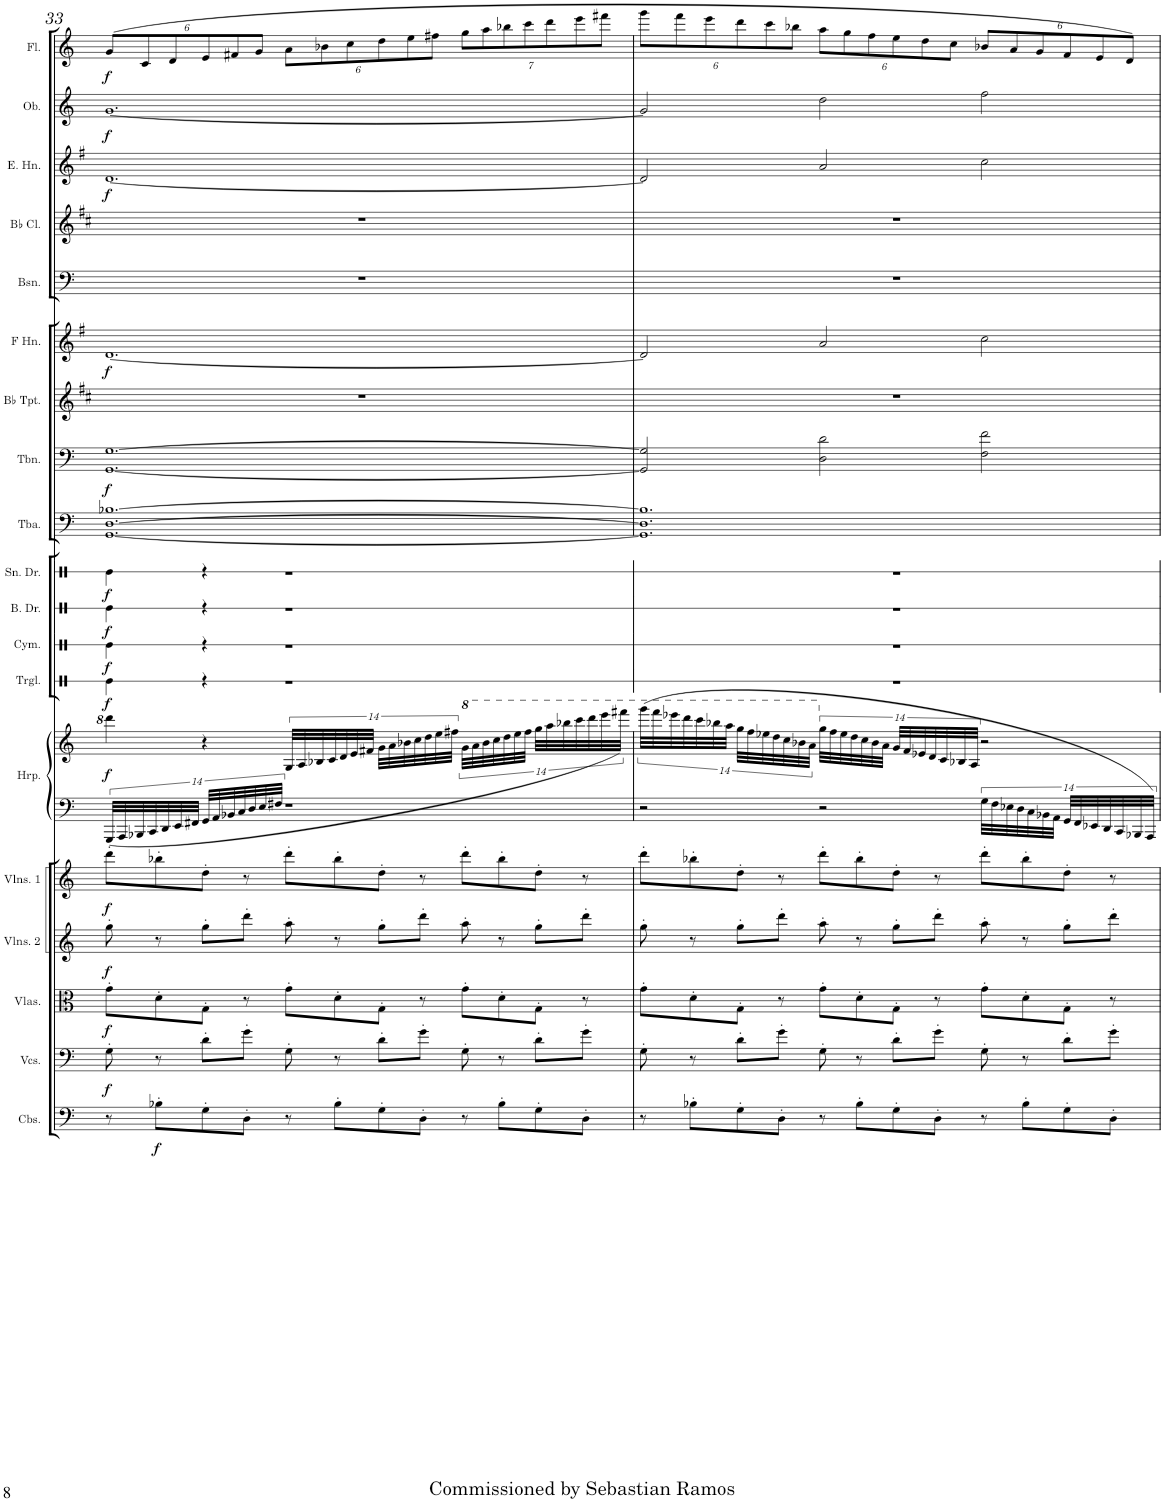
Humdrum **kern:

**kern	**dynam	**kern	**dynam	**kern	**dynam	**kern	**dynam	**kern	**dynam	**kern	**kern	**dynam	**kern	**dynam	**kern	**dynam	**kern	**dynam	**kern	**dynam	**kern	**kern	**dynam	**kern	**kern	**dynam	**kern	**kern	**kern	**dynam	**kern	**dynam	**kern	**dynam
*part19	*part19	*part18	*part18	*part17	*part17	*part16	*part16	*part15	*part15	*part14	*part14	*part14	*part13	*part13	*part12	*part12	*part11	*part11	*part10	*part10	*part9	*part8	*part8	*part7	*part6	*part6	*part5	*part4	*part3	*part3	*part2	*part2	*part1	*part1
*staff20	*staff20	*staff19	*staff19	*staff18	*staff18	*staff17	*staff17	*staff16	*staff16	*staff15	*staff14	*staff14/15	*staff13	*staff13	*staff12	*staff12	*staff11	*staff11	*staff10	*staff10	*staff9	*staff8	*staff8	*staff7	*staff6	*staff6	*staff5	*staff4	*staff3	*staff3	*staff2	*staff2	*staff1	*staff1
*I"Contrabasses	*	*I"Violoncellos	*	*I"Violas	*	*I"Violins 2	*	*I"Violins 1	*	*I"Harp	*	*	*I"Triangle	*	*I"Cymbal	*	*I"Bass Drum	*	*I"Snare Drum	*	*I"Tuba	*I"Trombone	*	*I"Bb Trumpet	*I"F Horn	*	*I"Bassoon	*I"Bb Clarinet	*I"English Horn	*	*I"Oboe	*	*I"Flute	*
*I'Cbs.	*	*I'Vcs.	*	*I'Vlas.	*	*I'Vlns. 2	*	*I'Vlns. 1	*	*I'Hrp.	*	*	*I'Trgl.	*	*I'Cym.	*	*I'B. Dr.	*	*I'Sn. Dr.	*	*I'Tba.	*I'Tbn.	*	*I'Bb Tpt.	*I'F Hn.	*	*I'Bsn.	*I'Bb Cl.	*I'E. Hn.	*	*I'Ob.	*	*I'Fl.	*
!!LO:PB:g=z
*clefF4	*	*clefF4	*	*clefC3	*	*clefG2	*	*clefG2	*	*clefF4	*clefG2	*	*clefX	*	*clefX	*	*clefX	*	*clefX	*	*clefF4	*clefF4	*	*clefG2	*clefG2	*	*clefF4	*clefG2	*clefG2	*	*clefG2	*	*clefG2	*
*Trd7c12	*	*	*	*	*	*	*	*	*	*	*	*	*	*	*	*	*	*	*	*	*	*	*	*Trd1c2	*Trd4c7	*	*	*Trd1c2	*Trd4c7	*	*	*	*	*
*k[]	*	*k[]	*	*k[]	*	*k[]	*	*k[]	*	*k[]	*k[]	*	*k[]	*	*k[]	*	*k[]	*	*k[]	*	*k[]	*k[]	*	*k[f#c#]	*k[f#]	*	*k[]	*k[f#c#]	*k[f#]	*	*k[]	*	*k[]	*
*M3/2	*	*M3/2	*	*M3/2	*	*M3/2	*	*M3/2	*	*M3/2	*M3/2	*	*M3/2	*	*M3/2	*	*M3/2	*	*M3/2	*	*M3/2	*M3/2	*	*M3/2	*M3/2	*	*M3/2	*M3/2	*M3/2	*	*M3/2	*	*M3/2	*
*	*	*	*	*	*	*	*	*	*	*	*	*	*	*	*	*	*	*	*	*	*	*	*	*	*	*	*	*	*	*	*	*	*Xbrackettup	*
=33	=33	=33	=33	=33	=33	=33	=33	=33	=33	=33	=33	=33	=33	=33	=33	=33	=33	=33	=33	=33	=33	=33	=33	=33	=33	=33	=33	=33	=33	=33	=33	=33	=33	=33
!	!	!	!LO:DY:b	!	!LO:DY:b	!	!LO:DY:b	!	!LO:DY:b	!	!	!LO:DY:b	!	!LO:DY:b	!	!LO:DY:b	!	!LO:DY:b	!	!LO:DY:b	!	!	!LO:DY:b	!	!	!LO:DY:b	!	!	!	!LO:DY:b	!	!LO:DY:b	!	!LO:DY:b
8r	.	8G'\	f	8g'\L	f	8gg'\	f	8ddd'\L	f	(28GGG/LLL	4dddd\	f	4Re\	f	4Re\	f	4Re\	f	4Re\	f	[1.GG [1.D [1.B-X	[1.GG [1.G	f	1.r	[1.d	f	1.r	1.r	[1.d	f	[1.g	f	(12g/L	f
.	.	.	.	.	.	.	.	.	.	28AAA/	.	.	.	.	.	.	.	.	.	.	.	.	.	.	.	.	.	.	.	.	.	.	.	.
.	.	.	.	.	.	.	.	.	.	28BBB-X/	.	.	.	.	.	.	.	.	.	.	.	.	.	.	.	.	.	.	.	.	.	.	.	.
.	.	.	.	.	.	.	.	.	.	.	.	.	.	.	.	.	.	.	.	.	.	.	.	.	.	.	.	.	.	.	.	.	12c/	.
.	.	.	.	.	.	.	.	.	.	28CC/	.	.	.	.	.	.	.	.	.	.	.	.	.	.	.	.	.	.	.	.	.	.	.	.
!	!LO:DY:b	!	!	!	!	!	!	!	!	!	!	!	!	!	!	!	!	!	!	!	!	!	!	!	!	!	!	!	!	!	!	!	!	!
8B-X'\L	f	8r	.	8d'\	.	8r	.	8bb-X'\	.	.	.	.	.	.	.	.	.	.	.	.	.	.	.	.	.	.	.	.	.	.	.	.	.	.
.	.	.	.	.	.	.	.	.	.	28DD/	.	.	.	.	.	.	.	.	.	.	.	.	.	.	.	.	.	.	.	.	.	.	.	.
.	.	.	.	.	.	.	.	.	.	.	.	.	.	.	.	.	.	.	.	.	.	.	.	.	.	.	.	.	.	.	.	.	12d/	.
.	.	.	.	.	.	.	.	.	.	28EE/	.	.	.	.	.	.	.	.	.	.	.	.	.	.	.	.	.	.	.	.	.	.	.	.
.	.	.	.	.	.	.	.	.	.	28FF#X/JJJ	.	.	.	.	.	.	.	.	.	.	.	.	.	.	.	.	.	.	.	.	.	.	.	.
8G'\	.	8d'\L	.	8G'\J	.	8gg'\L	.	8dd'\J	.	28GG/LLL	4r	.	4r	.	4r	.	4r	.	4r	.	.	.	.	.	.	.	.	.	.	.	.	.	12e/	.
.	.	.	.	.	.	.	.	.	.	28AA/	.	.	.	.	.	.	.	.	.	.	.	.	.	.	.	.	.	.	.	.	.	.	.	.
.	.	.	.	.	.	.	.	.	.	28BB-X/	.	.	.	.	.	.	.	.	.	.	.	.	.	.	.	.	.	.	.	.	.	.	.	.
.	.	.	.	.	.	.	.	.	.	.	.	.	.	.	.	.	.	.	.	.	.	.	.	.	.	.	.	.	.	.	.	.	12f#X/	.
.	.	.	.	.	.	.	.	.	.	28C/	.	.	.	.	.	.	.	.	.	.	.	.	.	.	.	.	.	.	.	.	.	.	.	.
8D'\J	.	8g'\J	.	8r	.	8ddd'\J	.	8r	.	.	.	.	.	.	.	.	.	.	.	.	.	.	.	.	.	.	.	.	.	.	.	.	.	.
.	.	.	.	.	.	.	.	.	.	28D/	.	.	.	.	.	.	.	.	.	.	.	.	.	.	.	.	.	.	.	.	.	.	.	.
.	.	.	.	.	.	.	.	.	.	.	.	.	.	.	.	.	.	.	.	.	.	.	.	.	.	.	.	.	.	.	.	.	12g/J	.
.	.	.	.	.	.	.	.	.	.	28E/	.	.	.	.	.	.	.	.	.	.	.	.	.	.	.	.	.	.	.	.	.	.	.	.
.	.	.	.	.	.	.	.	.	.	28F#X/JJJ	.	.	.	.	.	.	.	.	.	.	.	.	.	.	.	.	.	.	.	.	.	.	.	.
8r	.	8G'\	.	8g'\L	.	8aa'\	.	8ddd'\L	.	1r	28G/LLL	.	1r	.	1r	.	1r	.	1r	.	.	.	.	.	.	.	.	.	.	.	.	.	12a\L	.
.	.	.	.	.	.	.	.	.	.	.	28A/	.	.	.	.	.	.	.	.	.	.	.	.	.	.	.	.	.	.	.	.	.	.	.
.	.	.	.	.	.	.	.	.	.	.	28B-X/	.	.	.	.	.	.	.	.	.	.	.	.	.	.	.	.	.	.	.	.	.	.	.
.	.	.	.	.	.	.	.	.	.	.	.	.	.	.	.	.	.	.	.	.	.	.	.	.	.	.	.	.	.	.	.	.	12b-X\	.
.	.	.	.	.	.	.	.	.	.	.	28c/	.	.	.	.	.	.	.	.	.	.	.	.	.	.	.	.	.	.	.	.	.	.	.
8B-'\L	.	8r	.	8d'\	.	8r	.	8bb-'\	.	.	.	.	.	.	.	.	.	.	.	.	.	.	.	.	.	.	.	.	.	.	.	.	.	.
.	.	.	.	.	.	.	.	.	.	.	28d/	.	.	.	.	.	.	.	.	.	.	.	.	.	.	.	.	.	.	.	.	.	.	.
.	.	.	.	.	.	.	.	.	.	.	.	.	.	.	.	.	.	.	.	.	.	.	.	.	.	.	.	.	.	.	.	.	12cc\	.
.	.	.	.	.	.	.	.	.	.	.	28e/	.	.	.	.	.	.	.	.	.	.	.	.	.	.	.	.	.	.	.	.	.	.	.
.	.	.	.	.	.	.	.	.	.	.	28f#X/JJJ	.	.	.	.	.	.	.	.	.	.	.	.	.	.	.	.	.	.	.	.	.	.	.
8G'\	.	8d'\L	.	8G'\J	.	8gg'\L	.	8dd'\J	.	.	28g\LLL	.	.	.	.	.	.	.	.	.	.	.	.	.	.	.	.	.	.	.	.	.	12dd\	.
.	.	.	.	.	.	.	.	.	.	.	28a\	.	.	.	.	.	.	.	.	.	.	.	.	.	.	.	.	.	.	.	.	.	.	.
.	.	.	.	.	.	.	.	.	.	.	28b-X\	.	.	.	.	.	.	.	.	.	.	.	.	.	.	.	.	.	.	.	.	.	.	.
.	.	.	.	.	.	.	.	.	.	.	.	.	.	.	.	.	.	.	.	.	.	.	.	.	.	.	.	.	.	.	.	.	12ee\	.
.	.	.	.	.	.	.	.	.	.	.	28cc\	.	.	.	.	.	.	.	.	.	.	.	.	.	.	.	.	.	.	.	.	.	.	.
8D'\J	.	8g'\J	.	8r	.	8ddd'\J	.	8r	.	.	.	.	.	.	.	.	.	.	.	.	.	.	.	.	.	.	.	.	.	.	.	.	.	.
.	.	.	.	.	.	.	.	.	.	.	28dd\	.	.	.	.	.	.	.	.	.	.	.	.	.	.	.	.	.	.	.	.	.	.	.
.	.	.	.	.	.	.	.	.	.	.	.	.	.	.	.	.	.	.	.	.	.	.	.	.	.	.	.	.	.	.	.	.	12ff#X\J	.
.	.	.	.	.	.	.	.	.	.	.	28ee\	.	.	.	.	.	.	.	.	.	.	.	.	.	.	.	.	.	.	.	.	.	.	.
.	.	.	.	.	.	.	.	.	.	.	28ff#X\JJJ	.	.	.	.	.	.	.	.	.	.	.	.	.	.	.	.	.	.	.	.	.	.	.
*	*	*	*	*	*	*	*	*	*	*	*8va	*	*	*	*	*	*	*	*	*	*	*	*	*	*	*	*	*	*	*	*	*	*	*
8r	.	8G'\	.	8g'\L	.	8aa'\	.	8ddd'\L	.	.	28gg\LLL	.	.	.	.	.	.	.	.	.	.	.	.	.	.	.	.	.	.	.	.	.	14gg\L	.
.	.	.	.	.	.	.	.	.	.	.	28aa\	.	.	.	.	.	.	.	.	.	.	.	.	.	.	.	.	.	.	.	.	.	.	.
.	.	.	.	.	.	.	.	.	.	.	28bb-\	.	.	.	.	.	.	.	.	.	.	.	.	.	.	.	.	.	.	.	.	.	14aa\	.
.	.	.	.	.	.	.	.	.	.	.	28ccc\	.	.	.	.	.	.	.	.	.	.	.	.	.	.	.	.	.	.	.	.	.	.	.
8B-'\L	.	8r	.	8d'\	.	8r	.	8bb-'\	.	.	.	.	.	.	.	.	.	.	.	.	.	.	.	.	.	.	.	.	.	.	.	.	.	.
.	.	.	.	.	.	.	.	.	.	.	28ddd\	.	.	.	.	.	.	.	.	.	.	.	.	.	.	.	.	.	.	.	.	.	14bb-X\	.
.	.	.	.	.	.	.	.	.	.	.	28eee\	.	.	.	.	.	.	.	.	.	.	.	.	.	.	.	.	.	.	.	.	.	.	.
.	.	.	.	.	.	.	.	.	.	.	28fff#\JJJ	.	.	.	.	.	.	.	.	.	.	.	.	.	.	.	.	.	.	.	.	.	14ccc\	.
8G'\	.	8d'\L	.	8G'\J	.	8gg'\L	.	8dd'\J	.	.	28ggg\LLL	.	.	.	.	.	.	.	.	.	.	.	.	.	.	.	.	.	.	.	.	.	.	.
.	.	.	.	.	.	.	.	.	.	.	28aaa\	.	.	.	.	.	.	.	.	.	.	.	.	.	.	.	.	.	.	.	.	.	14ddd\	.
.	.	.	.	.	.	.	.	.	.	.	28bbb-X\	.	.	.	.	.	.	.	.	.	.	.	.	.	.	.	.	.	.	.	.	.	.	.
.	.	.	.	.	.	.	.	.	.	.	28cccc\	.	.	.	.	.	.	.	.	.	.	.	.	.	.	.	.	.	.	.	.	.	14eee\	.
8D'\J	.	8g'\J	.	8r	.	8ddd'\J	.	8r	.	.	.	.	.	.	.	.	.	.	.	.	.	.	.	.	.	.	.	.	.	.	.	.	.	.
.	.	.	.	.	.	.	.	.	.	.	28dddd\	.	.	.	.	.	.	.	.	.	.	.	.	.	.	.	.	.	.	.	.	.	.	.
.	.	.	.	.	.	.	.	.	.	.	28eeee\	.	.	.	.	.	.	.	.	.	.	.	.	.	.	.	.	.	.	.	.	.	14fff#X\J	.
.	.	.	.	.	.	.	.	.	.	.	28ffff#X\JJJ	.	.	.	.	.	.	.	.	.	.	.	.	.	.	.	.	.	.	.	.	.	.	.
=34	=34	=34	=34	=34	=34	=34	=34	=34	=34	=34	=34	=34	=34	=34	=34	=34	=34	=34	=34	=34	=34	=34	=34	=34	=34	=34	=34	=34	=34	=34	=34	=34	=34	=34
8r	.	8G'\	.	8g'\L	.	8gg'\	.	8ddd'\L	.	2r	28gggg\LLL	.	1.r	.	1.r	.	1.r	.	1.r	.	1.GG] 1.D] 1.B-]	2GG/] 2G/]	.	1.r	2d/]	.	1.r	1.r	2d/]	.	2g/]	.	12ggg\L	.
.	.	.	.	.	.	.	.	.	.	.	28ffff\	.	.	.	.	.	.	.	.	.	.	.	.	.	.	.	.	.	.	.	.	.	.	.
.	.	.	.	.	.	.	.	.	.	.	28eeee-X\	.	.	.	.	.	.	.	.	.	.	.	.	.	.	.	.	.	.	.	.	.	.	.
.	.	.	.	.	.	.	.	.	.	.	.	.	.	.	.	.	.	.	.	.	.	.	.	.	.	.	.	.	.	.	.	.	12fff\	.
.	.	.	.	.	.	.	.	.	.	.	28dddd\	.	.	.	.	.	.	.	.	.	.	.	.	.	.	.	.	.	.	.	.	.	.	.
8B-X'\L	.	8r	.	8d'\	.	8r	.	8bb-X'\	.	.	.	.	.	.	.	.	.	.	.	.	.	.	.	.	.	.	.	.	.	.	.	.	.	.
.	.	.	.	.	.	.	.	.	.	.	28cccc\	.	.	.	.	.	.	.	.	.	.	.	.	.	.	.	.	.	.	.	.	.	.	.
.	.	.	.	.	.	.	.	.	.	.	.	.	.	.	.	.	.	.	.	.	.	.	.	.	.	.	.	.	.	.	.	.	12eee\	.
.	.	.	.	.	.	.	.	.	.	.	28bbb-X\	.	.	.	.	.	.	.	.	.	.	.	.	.	.	.	.	.	.	.	.	.	.	.
.	.	.	.	.	.	.	.	.	.	.	28aaa\JJJ	.	.	.	.	.	.	.	.	.	.	.	.	.	.	.	.	.	.	.	.	.	.	.
8G'\	.	8d'\L	.	8G'\J	.	8gg'\L	.	8dd'\J	.	.	28ggg\LLL	.	.	.	.	.	.	.	.	.	.	.	.	.	.	.	.	.	.	.	.	.	12ddd\	.
.	.	.	.	.	.	.	.	.	.	.	28fff\	.	.	.	.	.	.	.	.	.	.	.	.	.	.	.	.	.	.	.	.	.	.	.
.	.	.	.	.	.	.	.	.	.	.	28eee-X\	.	.	.	.	.	.	.	.	.	.	.	.	.	.	.	.	.	.	.	.	.	.	.
.	.	.	.	.	.	.	.	.	.	.	.	.	.	.	.	.	.	.	.	.	.	.	.	.	.	.	.	.	.	.	.	.	12ccc\	.
.	.	.	.	.	.	.	.	.	.	.	28ddd\	.	.	.	.	.	.	.	.	.	.	.	.	.	.	.	.	.	.	.	.	.	.	.
8D'\J	.	8g'\J	.	8r	.	8ddd'\J	.	8r	.	.	.	.	.	.	.	.	.	.	.	.	.	.	.	.	.	.	.	.	.	.	.	.	.	.
.	.	.	.	.	.	.	.	.	.	.	28ccc\	.	.	.	.	.	.	.	.	.	.	.	.	.	.	.	.	.	.	.	.	.	.	.
.	.	.	.	.	.	.	.	.	.	.	.	.	.	.	.	.	.	.	.	.	.	.	.	.	.	.	.	.	.	.	.	.	12bb-X\J	.
.	.	.	.	.	.	.	.	.	.	.	28bb-X\	.	.	.	.	.	.	.	.	.	.	.	.	.	.	.	.	.	.	.	.	.	.	.
.	.	.	.	.	.	.	.	.	.	.	28aa\JJJ	.	.	.	.	.	.	.	.	.	.	.	.	.	.	.	.	.	.	.	.	.	.	.
*	*	*	*	*	*	*	*	*	*	*	*X8va	*	*	*	*	*	*	*	*	*	*	*	*	*	*	*	*	*	*	*	*	*	*	*
8r	.	8G'\	.	8g'\L	.	8aa'\	.	8ddd'\L	.	2r	28gg\LLL	.	.	.	.	.	.	.	.	.	.	2D\ 2d\	.	.	2a/	.	.	.	2a/	.	2dd\	.	12aa\L	.
.	.	.	.	.	.	.	.	.	.	.	28ff\	.	.	.	.	.	.	.	.	.	.	.	.	.	.	.	.	.	.	.	.	.	.	.
.	.	.	.	.	.	.	.	.	.	.	28ee-\	.	.	.	.	.	.	.	.	.	.	.	.	.	.	.	.	.	.	.	.	.	.	.
.	.	.	.	.	.	.	.	.	.	.	.	.	.	.	.	.	.	.	.	.	.	.	.	.	.	.	.	.	.	.	.	.	12gg\	.
.	.	.	.	.	.	.	.	.	.	.	28dd\	.	.	.	.	.	.	.	.	.	.	.	.	.	.	.	.	.	.	.	.	.	.	.
8B-'\L	.	8r	.	8d'\	.	8r	.	8bb-'\	.	.	.	.	.	.	.	.	.	.	.	.	.	.	.	.	.	.	.	.	.	.	.	.	.	.
.	.	.	.	.	.	.	.	.	.	.	28cc\	.	.	.	.	.	.	.	.	.	.	.	.	.	.	.	.	.	.	.	.	.	.	.
.	.	.	.	.	.	.	.	.	.	.	.	.	.	.	.	.	.	.	.	.	.	.	.	.	.	.	.	.	.	.	.	.	12ff\	.
.	.	.	.	.	.	.	.	.	.	.	28b-\	.	.	.	.	.	.	.	.	.	.	.	.	.	.	.	.	.	.	.	.	.	.	.
.	.	.	.	.	.	.	.	.	.	.	28a\JJJ	.	.	.	.	.	.	.	.	.	.	.	.	.	.	.	.	.	.	.	.	.	.	.
8G'\	.	8d'\L	.	8G'\J	.	8gg'\L	.	8dd'\J	.	.	28g/LLL	.	.	.	.	.	.	.	.	.	.	.	.	.	.	.	.	.	.	.	.	.	12ee\	.
.	.	.	.	.	.	.	.	.	.	.	28f/	.	.	.	.	.	.	.	.	.	.	.	.	.	.	.	.	.	.	.	.	.	.	.
.	.	.	.	.	.	.	.	.	.	.	28e-X/	.	.	.	.	.	.	.	.	.	.	.	.	.	.	.	.	.	.	.	.	.	.	.
.	.	.	.	.	.	.	.	.	.	.	.	.	.	.	.	.	.	.	.	.	.	.	.	.	.	.	.	.	.	.	.	.	12dd\	.
.	.	.	.	.	.	.	.	.	.	.	28d/	.	.	.	.	.	.	.	.	.	.	.	.	.	.	.	.	.	.	.	.	.	.	.
8D'\J	.	8g'\J	.	8r	.	8ddd'\J	.	8r	.	.	.	.	.	.	.	.	.	.	.	.	.	.	.	.	.	.	.	.	.	.	.	.	.	.
.	.	.	.	.	.	.	.	.	.	.	28c/	.	.	.	.	.	.	.	.	.	.	.	.	.	.	.	.	.	.	.	.	.	.	.
.	.	.	.	.	.	.	.	.	.	.	.	.	.	.	.	.	.	.	.	.	.	.	.	.	.	.	.	.	.	.	.	.	12cc\J	.
.	.	.	.	.	.	.	.	.	.	.	28B-X/	.	.	.	.	.	.	.	.	.	.	.	.	.	.	.	.	.	.	.	.	.	.	.
.	.	.	.	.	.	.	.	.	.	.	28A/JJJ	.	.	.	.	.	.	.	.	.	.	.	.	.	.	.	.	.	.	.	.	.	.	.
8r	.	8G'\	.	8g'\L	.	8aa'\	.	8ddd'\L	.	28G\LLL	2r	.	.	.	.	.	.	.	.	.	.	2F\ 2f\	.	.	2cc\	.	.	.	2cc\	.	2ff\	.	12b-X/L	.
.	.	.	.	.	.	.	.	.	.	28F\	.	.	.	.	.	.	.	.	.	.	.	.	.	.	.	.	.	.	.	.	.	.	.	.
.	.	.	.	.	.	.	.	.	.	28E-X\	.	.	.	.	.	.	.	.	.	.	.	.	.	.	.	.	.	.	.	.	.	.	.	.
.	.	.	.	.	.	.	.	.	.	.	.	.	.	.	.	.	.	.	.	.	.	.	.	.	.	.	.	.	.	.	.	.	12a/	.
.	.	.	.	.	.	.	.	.	.	28D\	.	.	.	.	.	.	.	.	.	.	.	.	.	.	.	.	.	.	.	.	.	.	.	.
8B-'\L	.	8r	.	8d'\	.	8r	.	8bb-'\	.	.	.	.	.	.	.	.	.	.	.	.	.	.	.	.	.	.	.	.	.	.	.	.	.	.
.	.	.	.	.	.	.	.	.	.	28C\	.	.	.	.	.	.	.	.	.	.	.	.	.	.	.	.	.	.	.	.	.	.	.	.
.	.	.	.	.	.	.	.	.	.	.	.	.	.	.	.	.	.	.	.	.	.	.	.	.	.	.	.	.	.	.	.	.	12g/	.
.	.	.	.	.	.	.	.	.	.	28BB-X\	.	.	.	.	.	.	.	.	.	.	.	.	.	.	.	.	.	.	.	.	.	.	.	.
.	.	.	.	.	.	.	.	.	.	28AA\JJJ	.	.	.	.	.	.	.	.	.	.	.	.	.	.	.	.	.	.	.	.	.	.	.	.
8G'\	.	8d'\L	.	8G'\J	.	8gg'\L	.	8dd'\J	.	28GG/LLL	.	.	.	.	.	.	.	.	.	.	.	.	.	.	.	.	.	.	.	.	.	.	12f/	.
.	.	.	.	.	.	.	.	.	.	28FF/	.	.	.	.	.	.	.	.	.	.	.	.	.	.	.	.	.	.	.	.	.	.	.	.
.	.	.	.	.	.	.	.	.	.	28EE-X/	.	.	.	.	.	.	.	.	.	.	.	.	.	.	.	.	.	.	.	.	.	.	.	.
.	.	.	.	.	.	.	.	.	.	.	.	.	.	.	.	.	.	.	.	.	.	.	.	.	.	.	.	.	.	.	.	.	12e/	.
.	.	.	.	.	.	.	.	.	.	28DD/	.	.	.	.	.	.	.	.	.	.	.	.	.	.	.	.	.	.	.	.	.	.	.	.
8D'\J	.	8g'\J	.	8r	.	8ddd'\J	.	8r	.	.	.	.	.	.	.	.	.	.	.	.	.	.	.	.	.	.	.	.	.	.	.	.	.	.
.	.	.	.	.	.	.	.	.	.	28CC/	.	.	.	.	.	.	.	.	.	.	.	.	.	.	.	.	.	.	.	.	.	.	.	.
.	.	.	.	.	.	.	.	.	.	.	.	.	.	.	.	.	.	.	.	.	.	.	.	.	.	.	.	.	.	.	.	.	12d/J)	.
.	.	.	.	.	.	.	.	.	.	28BBB-X/	.	.	.	.	.	.	.	.	.	.	.	.	.	.	.	.	.	.	.	.	.	.	.	.
.	.	.	.	.	.	.	.	.	.	28AAA/JJJ)	.	.	.	.	.	.	.	.	.	.	.	.	.	.	.	.	.	.	.	.	.	.	.	.
=	=	=	=	=	=	=	=	=	=	=	=	=	=	=	=	=	=	=	=	=	=	=	=	=	=	=	=	=	=	=	=	=	=	=
*-	*-	*-	*-	*-	*-	*-	*-	*-	*-	*-	*-	*-	*-	*-	*-	*-	*-	*-	*-	*-	*-	*-	*-	*-	*-	*-	*-	*-	*-	*-	*-	*-	*-	*-
